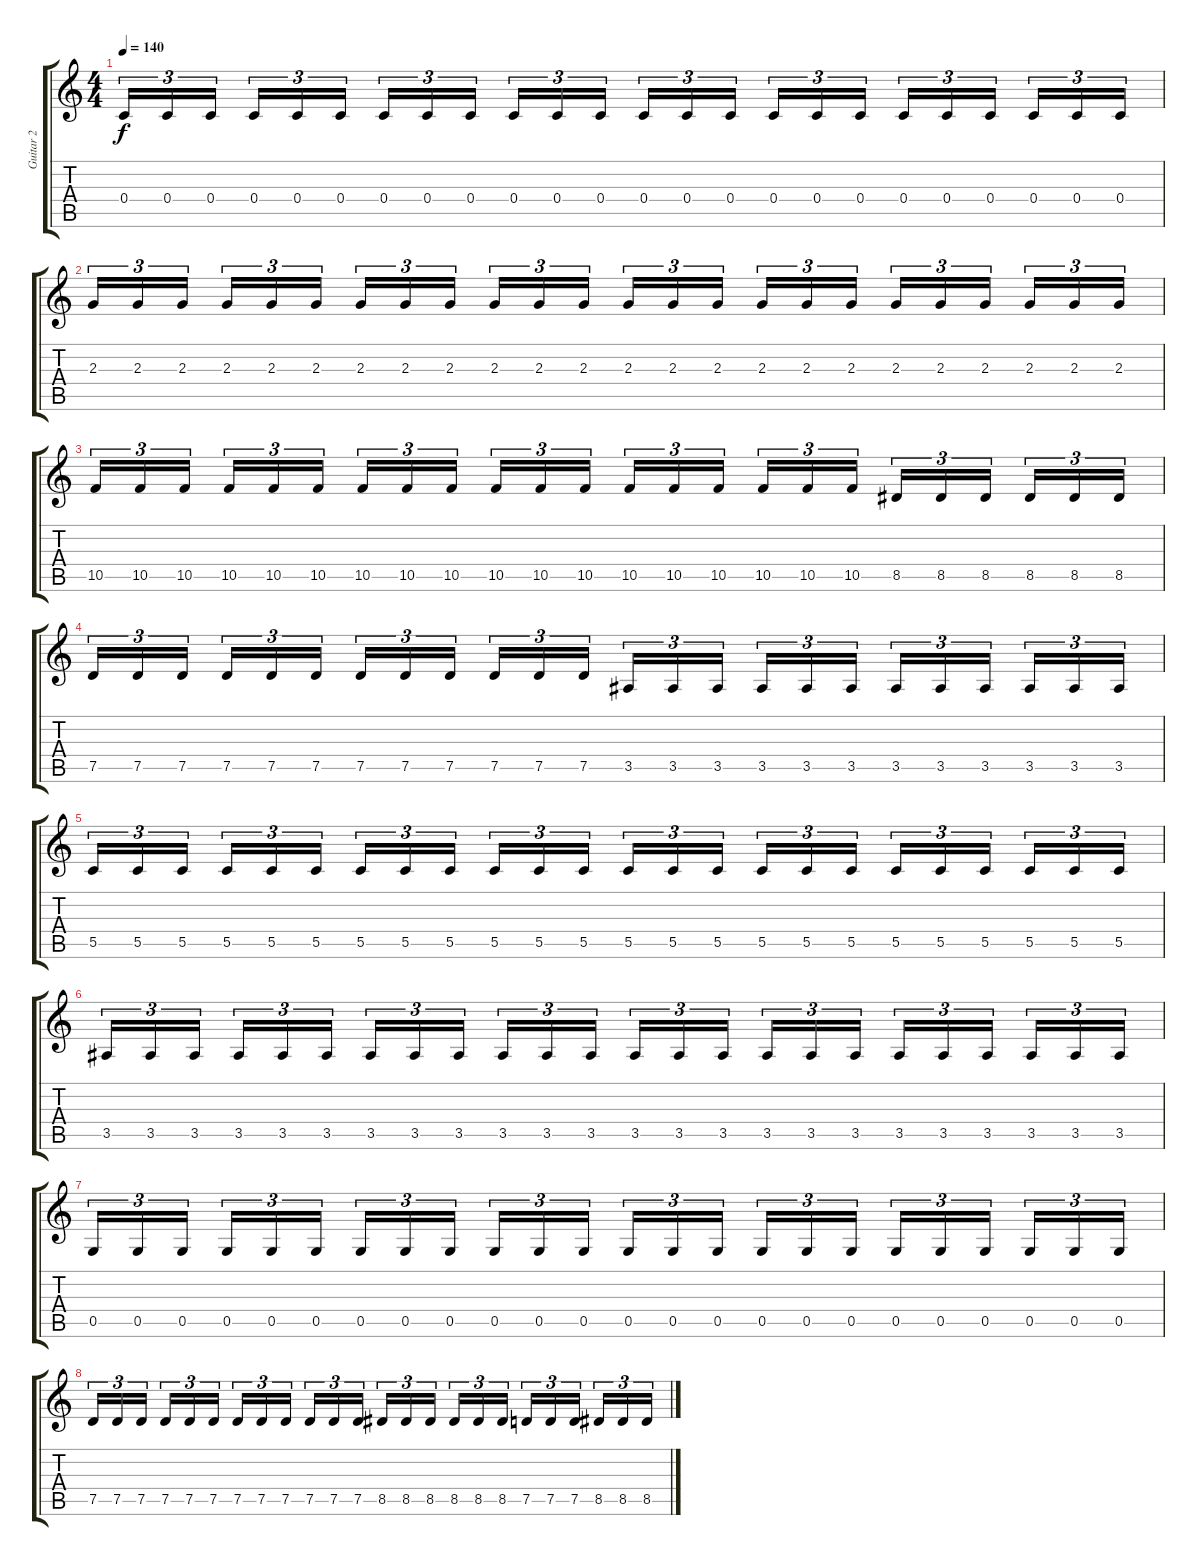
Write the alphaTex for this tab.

\track ("Guitar 2" "Guitar 2") {instrument distortionguitar}
\staff {score tabs}
\tuning (D4 A3 F3 C3 G2 D2) {hide}
\ts (4 4)
\tempo 140
\clef g2
\ks c
0.4.16{tu (3 2) dy f} 0.4.16{tu (3 2)} 0.4.16{tu (3 2)} 0.4.16{tu (3 2)} 0.4.16{tu (3 2)} 0.4.16{tu (3 2)} 0.4.16{tu (3 2)} 0.4.16{tu (3 2)} 0.4.16{tu (3 2)} 0.4.16{tu (3 2)} 0.4.16{tu (3 2)} 0.4.16{tu (3 2)} 0.4.16{tu (3 2)} 0.4.16{tu (3 2)} 0.4.16{tu (3 2)} 0.4.16{tu (3 2)} 0.4.16{tu (3 2)} 0.4.16{tu (3 2)} 0.4.16{tu (3 2)} 0.4.16{tu (3 2)} 0.4.16{tu (3 2)} 0.4.16{tu (3 2)} 0.4.16{tu (3 2)} 0.4.16{tu (3 2)} |
2.3.16{tu (3 2)} 2.3.16{tu (3 2)} 2.3.16{tu (3 2)} 2.3.16{tu (3 2)} 2.3.16{tu (3 2)} 2.3.16{tu (3 2)} 2.3.16{tu (3 2)} 2.3.16{tu (3 2)} 2.3.16{tu (3 2)} 2.3.16{tu (3 2)} 2.3.16{tu (3 2)} 2.3.16{tu (3 2)} 2.3.16{tu (3 2)} 2.3.16{tu (3 2)} 2.3.16{tu (3 2)} 2.3.16{tu (3 2)} 2.3.16{tu (3 2)} 2.3.16{tu (3 2)} 2.3.16{tu (3 2)} 2.3.16{tu (3 2)} 2.3.16{tu (3 2)} 2.3.16{tu (3 2)} 2.3.16{tu (3 2)} 2.3.16{tu (3 2)} |
10.5.16{tu (3 2)} 10.5.16{tu (3 2)} 10.5.16{tu (3 2)} 10.5.16{tu (3 2)} 10.5.16{tu (3 2)} 10.5.16{tu (3 2)} 10.5.16{tu (3 2)} 10.5.16{tu (3 2)} 10.5.16{tu (3 2)} 10.5.16{tu (3 2)} 10.5.16{tu (3 2)} 10.5.16{tu (3 2)} 10.5.16{tu (3 2)} 10.5.16{tu (3 2)} 10.5.16{tu (3 2)} 10.5.16{tu (3 2)} 10.5.16{tu (3 2)} 10.5.16{tu (3 2)} 8.5.16{tu (3 2)} 8.5.16{tu (3 2)} 8.5.16{tu (3 2)} 8.5.16{tu (3 2)} 8.5.16{tu (3 2)} 8.5.16{tu (3 2)} |
7.5.16{tu (3 2)} 7.5.16{tu (3 2)} 7.5.16{tu (3 2)} 7.5.16{tu (3 2)} 7.5.16{tu (3 2)} 7.5.16{tu (3 2)} 7.5.16{tu (3 2)} 7.5.16{tu (3 2)} 7.5.16{tu (3 2)} 7.5.16{tu (3 2)} 7.5.16{tu (3 2)} 7.5.16{tu (3 2)} 3.5.16{tu (3 2)} 3.5.16{tu (3 2)} 3.5.16{tu (3 2)} 3.5.16{tu (3 2)} 3.5.16{tu (3 2)} 3.5.16{tu (3 2)} 3.5.16{tu (3 2)} 3.5.16{tu (3 2)} 3.5.16{tu (3 2)} 3.5.16{tu (3 2)} 3.5.16{tu (3 2)} 3.5.16{tu (3 2)} |
5.5.16{tu (3 2)} 5.5.16{tu (3 2)} 5.5.16{tu (3 2)} 5.5.16{tu (3 2)} 5.5.16{tu (3 2)} 5.5.16{tu (3 2)} 5.5.16{tu (3 2)} 5.5.16{tu (3 2)} 5.5.16{tu (3 2)} 5.5.16{tu (3 2)} 5.5.16{tu (3 2)} 5.5.16{tu (3 2)} 5.5.16{tu (3 2)} 5.5.16{tu (3 2)} 5.5.16{tu (3 2)} 5.5.16{tu (3 2)} 5.5.16{tu (3 2)} 5.5.16{tu (3 2)} 5.5.16{tu (3 2)} 5.5.16{tu (3 2)} 5.5.16{tu (3 2)} 5.5.16{tu (3 2)} 5.5.16{tu (3 2)} 5.5.16{tu (3 2)} |
3.5.16{tu (3 2)} 3.5.16{tu (3 2)} 3.5.16{tu (3 2)} 3.5.16{tu (3 2)} 3.5.16{tu (3 2)} 3.5.16{tu (3 2)} 3.5.16{tu (3 2)} 3.5.16{tu (3 2)} 3.5.16{tu (3 2)} 3.5.16{tu (3 2)} 3.5.16{tu (3 2)} 3.5.16{tu (3 2)} 3.5.16{tu (3 2)} 3.5.16{tu (3 2)} 3.5.16{tu (3 2)} 3.5.16{tu (3 2)} 3.5.16{tu (3 2)} 3.5.16{tu (3 2)} 3.5.16{tu (3 2)} 3.5.16{tu (3 2)} 3.5.16{tu (3 2)} 3.5.16{tu (3 2)} 3.5.16{tu (3 2)} 3.5.16{tu (3 2)} |
0.5.16{tu (3 2)} 0.5.16{tu (3 2)} 0.5.16{tu (3 2)} 0.5.16{tu (3 2)} 0.5.16{tu (3 2)} 0.5.16{tu (3 2)} 0.5.16{tu (3 2)} 0.5.16{tu (3 2)} 0.5.16{tu (3 2)} 0.5.16{tu (3 2)} 0.5.16{tu (3 2)} 0.5.16{tu (3 2)} 0.5.16{tu (3 2)} 0.5.16{tu (3 2)} 0.5.16{tu (3 2)} 0.5.16{tu (3 2)} 0.5.16{tu (3 2)} 0.5.16{tu (3 2)} 0.5.16{tu (3 2)} 0.5.16{tu (3 2)} 0.5.16{tu (3 2)} 0.5.16{tu (3 2)} 0.5.16{tu (3 2)} 0.5.16{tu (3 2)} |
7.5.16{tu (3 2)} 7.5.16{tu (3 2)} 7.5.16{tu (3 2)} 7.5.16{tu (3 2)} 7.5.16{tu (3 2)} 7.5.16{tu (3 2)} 7.5.16{tu (3 2)} 7.5.16{tu (3 2)} 7.5.16{tu (3 2)} 7.5.16{tu (3 2)} 7.5.16{tu (3 2)} 7.5.16{tu (3 2)} 8.5.16{tu (3 2)} 8.5.16{tu (3 2)} 8.5.16{tu (3 2)} 8.5.16{tu (3 2)} 8.5.16{tu (3 2)} 8.5.16{tu (3 2)} 7.5.16{tu (3 2)} 7.5.16{tu (3 2)} 7.5.16{tu (3 2)} 8.5.16{tu (3 2)} 8.5.16{tu (3 2)} 8.5.16{tu (3 2)}
